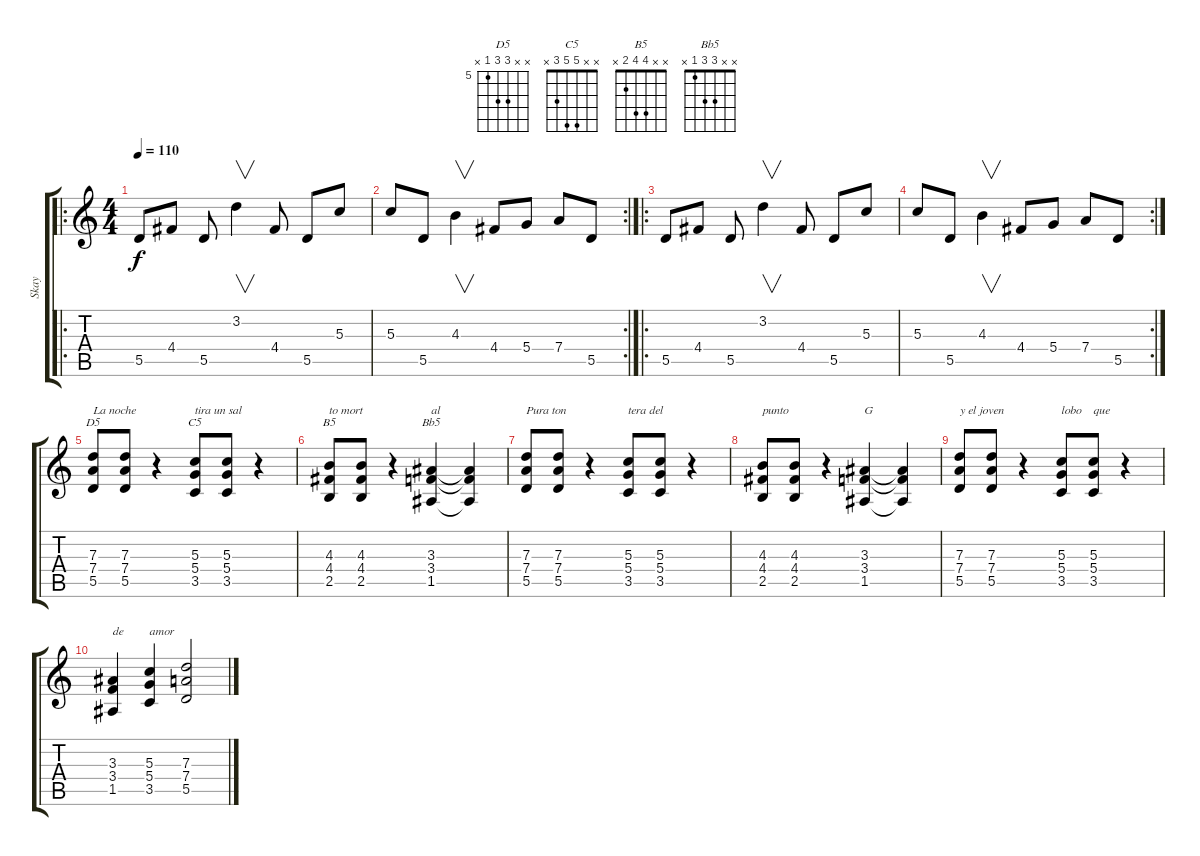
\track ("Skay" "Skay") {instrument overdrivenguitar}
\staff {score tabs}
\tuning (E4 B3 G3 D3 A2 E2) {hide}
\chord ("D5" x x 7 7 5 x) {firstfret 5}
\chord ("C5" x x 5 5 3 x)
\chord ("B5" x x 4 4 2 x)
\chord ("Bb5" x x 3 3 1 x)
\ro
\ts (4 4)
\tempo 110
\clef g2
\ks c
5.5.8{dy f instrument overdrivenguitar} 4.4.8 5.5.8 3.2.4{v} 4.4.8 5.5.8 5.3.8 |
\rc 2
5.3.8 5.5.8 4.3.4{v} 4.4.8 5.4.8 7.4.8 5.5.8 |
\ro
5.5.8 4.4.8 5.5.8 3.2.4{v} 4.4.8 5.5.8 5.3.8 |
\rc 2
5.3.8 5.5.8 4.3.4{v} 4.4.8 5.4.8 7.4.8 5.5.8 |
(7.3 7.4 5.5).8{ch "D5" txt "La noche"} (7.3 7.4 5.5).8 r.4 (5.3 5.4 3.5).8{ch "C5" txt "tira un sal"} (5.3 5.4 3.5).8 r.4 |
(4.3 4.4 2.5).8{ch "B5" txt "to mort"} (4.3 4.4 2.5).8 r.4 (3.3 3.4 1.5).4{ch "Bb5" txt "al"} (3.3{t} 3.4{t} 1.5{t}).4 |
(7.3 7.4 5.5).8{txt "Pura ton"} (7.3 7.4 5.5).8 r.4 (5.3 5.4 3.5).8{txt "tera del "} (5.3 5.4 3.5).8 r.4 |
(4.3 4.4 2.5).8{txt "punto"} (4.3 4.4 2.5).8 r.4 (3.3 3.4 1.5).4{txt "G"} (3.3{t} 3.4{t} 1.5{t}).4 |
(7.3 7.4 5.5).8{txt "y el joven "} (7.3 7.4 5.5).8 r.4 (5.3 5.4 3.5).8{txt "lobo"} (5.3 5.4 3.5).8{txt "que"} r.4 |
(3.3 3.4 1.5).4{txt "de"} (5.3 5.4 3.5).4{txt "amor"} (7.3 7.4 5.5).2
